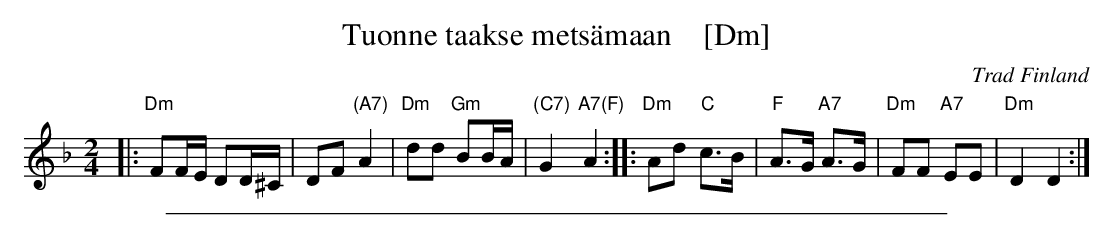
X:1
T: Tuonne taakse mets\"amaan    [Dm]
O: Trad Finland
M: 2/4
L: 1/16
K: Dm
|: "Dm"F2FE D2D^C | D2F2 "(A7)"A4 | "Dm"d2d2 "Gm"B2BA | "(C7)"G4 "A7(F)"A4 :: "Dm"A2d2 "C"c3B | "F"A3G "A7"A3G | "Dm"F2F2 "A7"E2E2 | "Dm"D4 D4 :|
